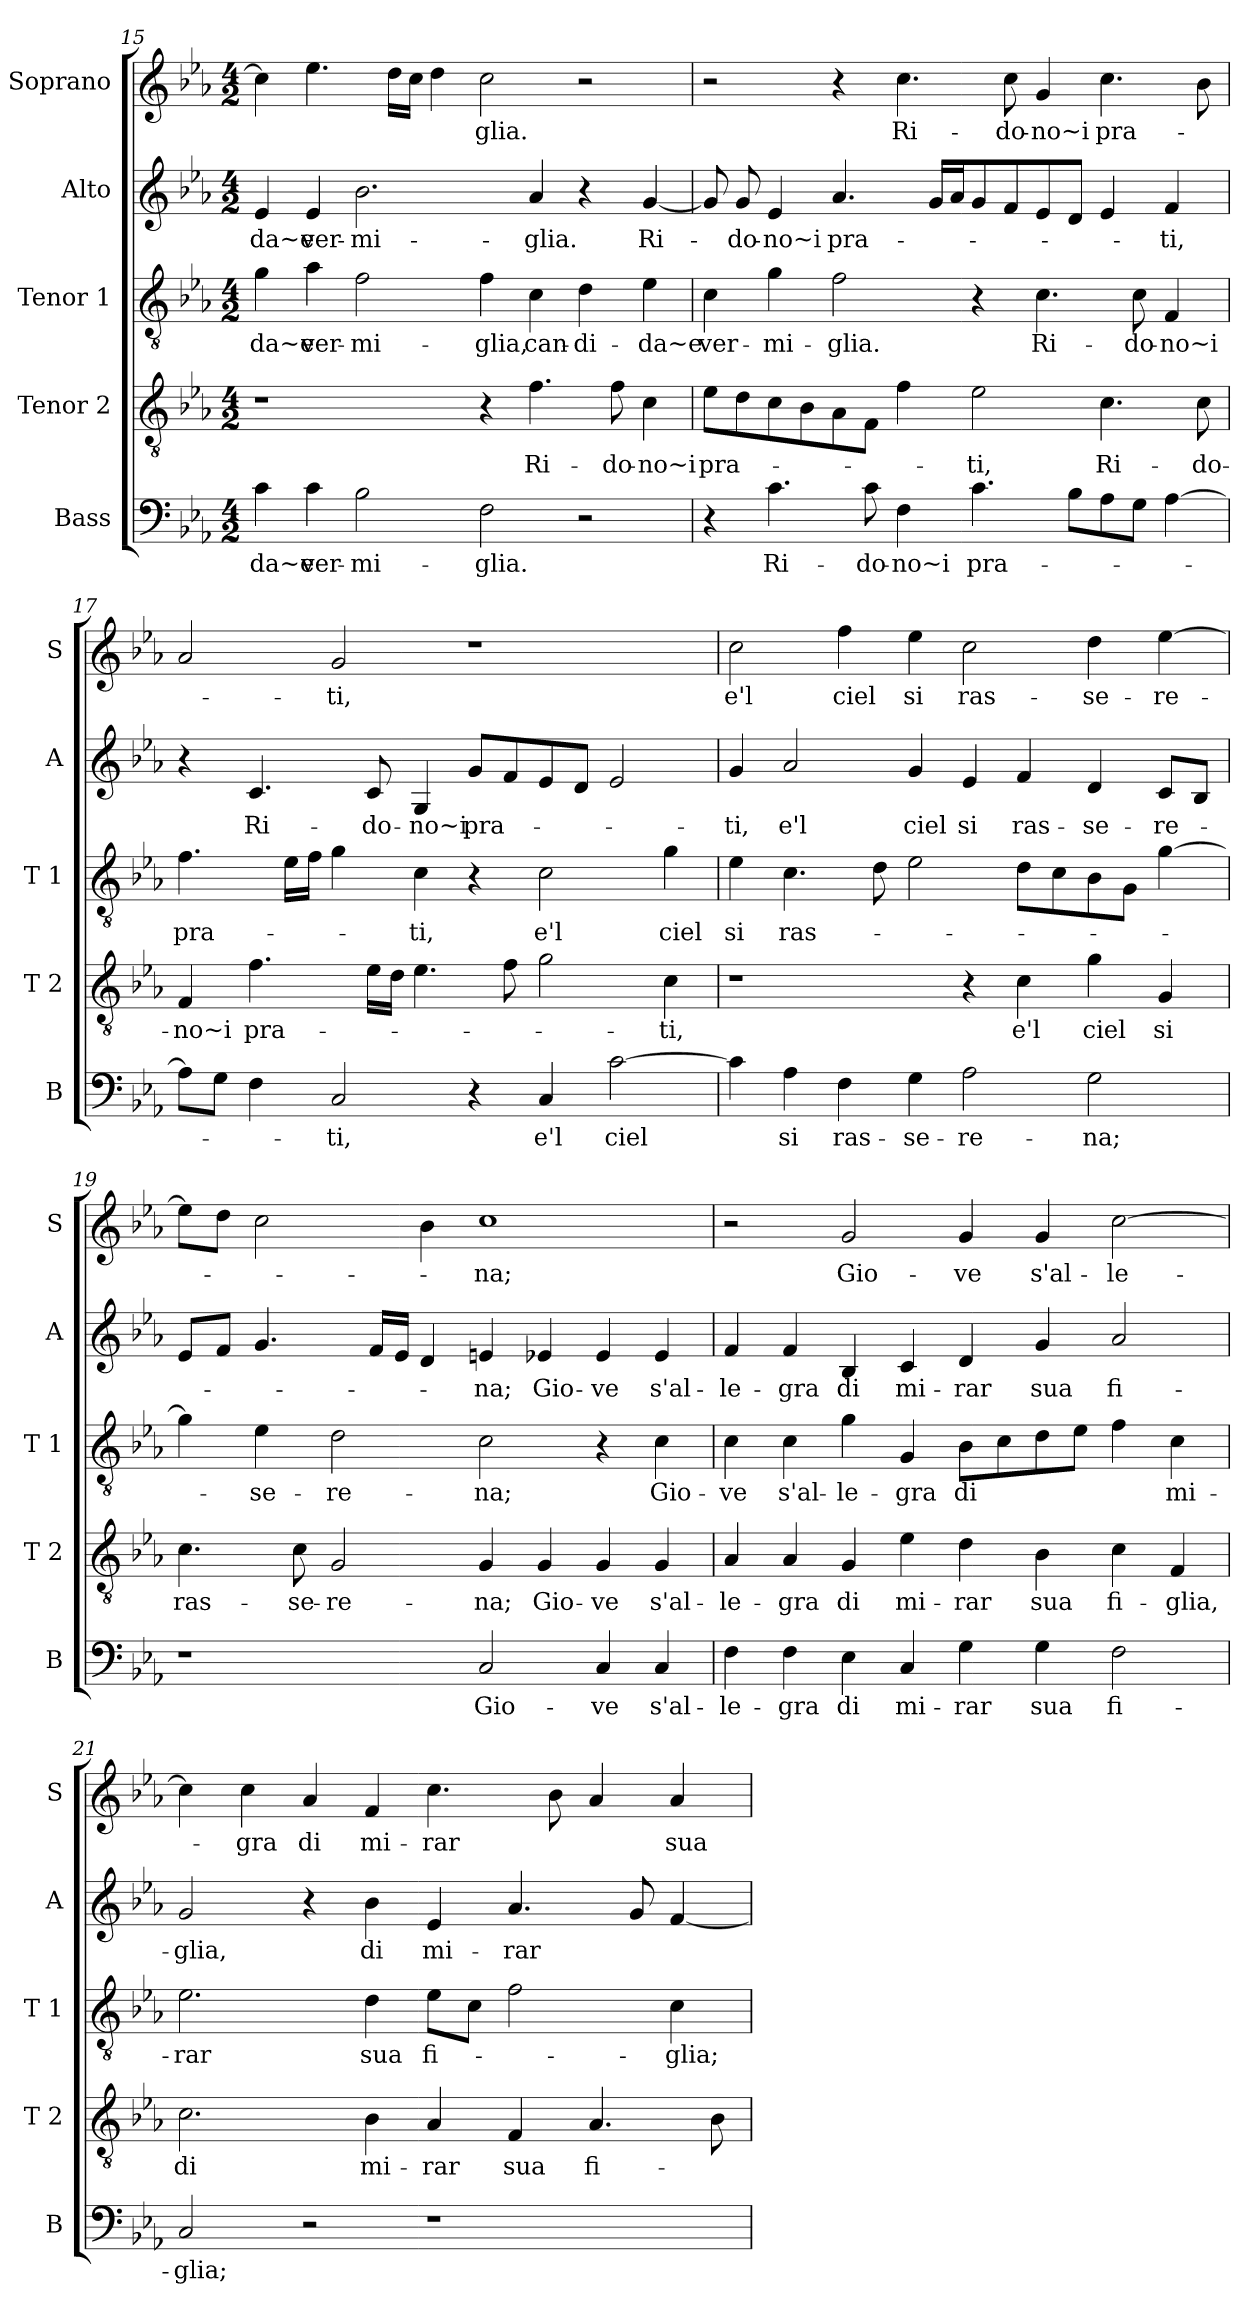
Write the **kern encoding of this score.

**kern	**text	**kern	**text	**kern	**text	**kern	**text	**kern	**text
*part5	*part5	*part4	*part4	*part3	*part3	*part2	*part2	*part1	*part1
*staff5	*staff5	*staff4	*staff4	*staff3	*staff3	*staff2	*staff2	*staff1	*staff1
*I"Bass	*	*I"Tenor 2	*	*I"Tenor 1	*	*I"Alto	*	*I"Soprano	*
*I'B	*	*I'T 2	*	*I'T 1	*	*I'A	*	*I'S	*
*clefF4	*	*clefGv2	*	*clefGv2	*	*clefG2	*	*clefG2	*
*k[b-e-a-]	*	*k[b-e-a-]	*	*k[b-e-a-]	*	*k[b-e-a-]	*	*k[b-e-a-]	*
*E-:	*	*E-:	*	*E-:	*	*E-:	*	*E-:	*
*M4/2	*	*M4/2	*	*M4/2	*	*M4/2	*	*M4/2	*
=15	=15	=15	=15	=15	=15	=15	=15	=15	=15
!	!LO:LY:b	!	!	!	!LO:LY:b	!	!LO:LY:b	!	!
4c\	-da~e	1r	.	4g\	-da~e	4e-/	-da~e	4cc\]	.
!	!LO:LY:b	!	!	!	!LO:LY:b	!	!LO:LY:b	!	!
4c\	ver-	.	.	4a-\	ver-	4e-/	ver-	4.ee-\	.
!	!LO:LY:b	!	!	!	!LO:LY:b	!	!LO:LY:b	!	!
2B-\	-mi-	.	.	2f\	-mi-	2.b-\	-mi-	.	.
.	.	.	.	.	.	.	.	16dd\LL	.
.	.	.	.	.	.	.	.	16cc\JJ	.
.	.	.	.	.	.	.	.	4dd\	.
!	!LO:LY:b	!	!	!	!LO:LY:b	!	!	!	!LO:LY:b
2F\	-glia.	4r	.	4f\	-glia,	.	.	2cc\	-glia.
!	!	!	!LO:LY:b	!	!LO:LY:b	!	!LO:LY:b	!	!
.	.	4.f\	Ri-	4c\	can-	4a-/	-glia.	.	.
!	!	!	!	!	!LO:LY:b	!	!	!	!
2r	.	.	.	4d\	-di-	4r	.	2r	.
!	!	!	!LO:LY:b	!	!	!	!	!	!
.	.	8f\	-do-	.	.	.	.	.	.
!	!	!	!LO:LY:b	!	!LO:LY:b	!	!LO:LY:b	!	!
.	.	4c\	-no~i	4e-\	-da~e	[4g/	Ri-	.	.
!!LO:PB:g=z
=16	=16	=16	=16	=16	=16	=16	=16	=16	=16
!	!	!	!LO:LY:b	!	!LO:LY:b	!	!	!	!
4r	.	8e-\L	pra-	4c\	ver-	8g/]	.	2r	.
!	!	!	!	!	!	!	!LO:LY:b	!	!
.	.	8d\	.	.	.	8g/	-do-	.	.
!	!LO:LY:b	!	!	!	!LO:LY:b	!	!LO:LY:b	!	!
4.c\	Ri-	8c\	.	4g\	-mi-	4e-/	-no~i	.	.
.	.	8B-\	.	.	.	.	.	.	.
!	!	!	!	!	!LO:LY:b	!	!LO:LY:b	!	!
.	.	8A-\	.	2f\	-glia.	4.a-/	pra-	4r	.
!	!LO:LY:b	!	!	!	!	!	!	!	!
8c\	-do-	8F\J	.	.	.	.	.	.	.
!	!LO:LY:b	!	!	!	!	!	!	!	!LO:LY:b
4F\	-no~i	4f\	.	.	.	.	.	4.cc\	Ri-
.	.	.	.	.	.	16g/LL	.	.	.
.	.	.	.	.	.	16a-/J	.	.	.
!	!LO:LY:b	!	!LO:LY:b	!	!	!	!	!	!
4.c\	pra-	2e-\	-ti,	4r	.	8g/	.	.	.
!	!	!	!	!	!	!	!	!	!LO:LY:b
.	.	.	.	.	.	8f/	.	8cc\	-do-
!	!	!	!	!	!LO:LY:b	!	!	!	!LO:LY:b
.	.	.	.	4.c\	Ri-	8e-/	.	4g/	-no~i
8B-\L	.	.	.	.	.	8d/J	.	.	.
!	!	!	!LO:LY:b	!	!	!	!	!	!LO:LY:b
8A-\	.	4.c\	Ri-	.	.	4e-/	.	4.cc\	pra-
!	!	!	!	!	!LO:LY:b	!	!	!	!
8G\J	.	.	.	8c\	-do-	.	.	.	.
!	!	!	!	!	!LO:LY:b	!	!LO:LY:b	!	!
[4A-\	.	.	.	4F/	-no~i	4f/	-ti,	.	.
!	!	!	!LO:LY:b	!	!	!	!	!	!
.	.	8c\	-do-	.	.	.	.	8b-\	.
=17	=17	=17	=17	=17	=17	=17	=17	=17	=17
!	!	!	!LO:LY:b	!	!LO:LY:b	!	!	!	!
8A-\L]	.	4F/	-no~i	4.f\	pra-	4r	.	2a-/	.
8G\J	.	.	.	.	.	.	.	.	.
!	!	!	!LO:LY:b	!	!	!	!LO:LY:b	!	!
4F\	.	4.f\	pra-	.	.	4.c/	Ri-	.	.
.	.	.	.	16e-\LL	.	.	.	.	.
.	.	.	.	16f\JJ	.	.	.	.	.
!	!LO:LY:b	!	!	!	!	!	!	!	!LO:LY:b
2C/	-ti,	.	.	4g\	.	.	.	2g/	-ti,
!	!	!	!	!	!	!	!LO:LY:b	!	!
.	.	16e-\LL	.	.	.	8c/	-do-	.	.
.	.	16d\JJ	.	.	.	.	.	.	.
!	!	!	!	!	!LO:LY:b	!	!LO:LY:b	!	!
.	.	4.e-\	.	4c\	-ti,	4G/	-no~i	.	.
!	!	!	!	!	!	!	!LO:LY:b	!	!
4r	.	.	.	4r	.	8g/L	pra-	1r	.
.	.	8f\	.	.	.	8f/	.	.	.
!	!LO:LY:b	!	!	!	!LO:LY:b	!	!	!	!
4C/	e'l	2g\	.	2c\	e'l	8e-/	.	.	.
.	.	.	.	.	.	8d/J	.	.	.
!	!LO:LY:b	!	!	!	!	!	!	!	!
[2c\	ciel	.	.	.	.	2e-/	.	.	.
!	!	!	!LO:LY:b	!	!LO:LY:b	!	!	!	!
.	.	4c\	-ti,	4g\	ciel	.	.	.	.
=18	=18	=18	=18	=18	=18	=18	=18	=18	=18
!	!	!	!	!	!LO:LY:b	!	!LO:LY:b	!	!LO:LY:b
4c\]	.	1r	.	4e-\	si	4g/	-ti,	2cc\	e'l
!	!LO:LY:b	!	!	!	!LO:LY:b	!	!LO:LY:b	!	!
4A-\	si	.	.	4.c\	ras-	2a-/	e'l	.	.
!	!LO:LY:b	!	!	!	!	!	!	!	!LO:LY:b
4F\	ras-	.	.	.	.	.	.	4ff\	ciel
.	.	.	.	8d\	.	.	.	.	.
!	!LO:LY:b	!	!	!	!	!	!LO:LY:b	!	!LO:LY:b
4G\	-se-	.	.	2e-\	.	4g/	ciel	4ee-\	si
!	!LO:LY:b	!	!	!	!	!	!LO:LY:b	!	!LO:LY:b
2A-\	-re-	4r	.	.	.	4e-/	si	2cc\	ras-
!	!	!	!LO:LY:b	!	!	!	!LO:LY:b	!	!
.	.	4c\	e'l	8d\L	.	4f/	ras-	.	.
.	.	.	.	8c\	.	.	.	.	.
!	!LO:LY:b	!	!LO:LY:b	!	!	!	!LO:LY:b	!	!LO:LY:b
2G\	-na;	4g\	ciel	8B-\	.	4d/	-se-	4dd\	-se-
.	.	.	.	8G\J	.	.	.	.	.
!	!	!	!LO:LY:b	!	!	!	!LO:LY:b	!	!LO:LY:b
.	.	4G/	si	[4g\	.	8c/L	-re-	[4ee-\	-re-
.	.	.	.	.	.	8B-/J	.	.	.
!!LO:LB:g=z
=19	=19	=19	=19	=19	=19	=19	=19	=19	=19
!	!	!	!LO:LY:b	!	!	!	!	!	!
1r	.	4.c\	ras-	4g\]	.	8e-/L	.	8ee-\L]	.
.	.	.	.	.	.	8f/J	.	8dd\J	.
!	!	!	!	!	!LO:LY:b	!	!	!	!
.	.	.	.	4e-\	-se-	4.g/	.	2cc\	.
!	!	!	!LO:LY:b	!	!	!	!	!	!
.	.	8c\	-se-	.	.	.	.	.	.
!	!	!	!LO:LY:b	!	!LO:LY:b	!	!	!	!
.	.	2G/	-re-	2d\	-re-	.	.	.	.
.	.	.	.	.	.	16f/LL	.	.	.
.	.	.	.	.	.	16e-/JJ	.	.	.
.	.	.	.	.	.	4d/	.	4b-\	.
!	!LO:LY:b	!	!LO:LY:b	!	!LO:LY:b	!	!LO:LY:b	!	!LO:LY:b
2C/	Gio-	4G/	-na;	2c\	-na;	4en/	-na;	1cc	-na;
!	!	!	!LO:LY:b	!	!	!	!LO:LY:b	!	!
.	.	4G/	Gio-	.	.	4e-X/	Gio-	.	.
!	!LO:LY:b	!	!LO:LY:b	!	!	!	!LO:LY:b	!	!
4C/	-ve	4G/	-ve	4r	.	4e-/	-ve	.	.
!	!LO:LY:b	!	!LO:LY:b	!	!LO:LY:b	!	!LO:LY:b	!	!
4C/	s'al-	4G/	s'al-	4c\	Gio-	4e-/	s'al-	.	.
=20	=20	=20	=20	=20	=20	=20	=20	=20	=20
!	!LO:LY:b	!	!LO:LY:b	!	!LO:LY:b	!	!LO:LY:b	!	!
4F\	-le-	4A-/	-le-	4c\	-ve	4f/	-le-	2r	.
!	!LO:LY:b	!	!LO:LY:b	!	!LO:LY:b	!	!LO:LY:b	!	!
4F\	-gra	4A-/	-gra	4c\	s'al-	4f/	-gra	.	.
!	!LO:LY:b	!	!LO:LY:b	!	!LO:LY:b	!	!LO:LY:b	!	!LO:LY:b
4E-\	di	4G/	di	4g\	-le-	4B-/	di	2g/	Gio-
!	!LO:LY:b	!	!LO:LY:b	!	!LO:LY:b	!	!LO:LY:b	!	!
4C/	mi-	4e-\	mi-	4G/	-gra	4c/	mi-	.	.
!	!LO:LY:b	!	!LO:LY:b	!	!LO:LY:b	!	!LO:LY:b	!	!LO:LY:b
4G\	-rar	4d\	-rar	8B-\L	di	4d/	-rar	4g/	-ve
.	.	.	.	8c\	.	.	.	.	.
!	!LO:LY:b	!	!LO:LY:b	!	!	!	!LO:LY:b	!	!LO:LY:b
4G\	sua	4B-\	sua	8d\	.	4g/	sua	4g/	s'al-
.	.	.	.	8e-\J	.	.	.	.	.
!	!LO:LY:b	!	!LO:LY:b	!	!	!	!LO:LY:b	!	!LO:LY:b
2F\	fi-	4c\	fi-	4f\	.	2a-/	fi-	[2cc\	-le-
!	!	!	!LO:LY:b	!	!LO:LY:b	!	!	!	!
.	.	4F/	-glia,	4c\	mi-	.	.	.	.
=21	=21	=21	=21	=21	=21	=21	=21	=21	=21
!	!LO:LY:b	!	!LO:LY:b	!	!LO:LY:b	!	!LO:LY:b	!	!
2C/	-glia;	2.c\	di	2.e-\	-rar	2g/	-glia,	4cc\]	.
!	!	!	!	!	!	!	!	!	!LO:LY:b
.	.	.	.	.	.	.	.	4cc\	-gra
!	!	!	!	!	!	!	!	!	!LO:LY:b
2r	.	.	.	.	.	4r	.	4a-/	di
!	!	!	!LO:LY:b	!	!LO:LY:b	!	!LO:LY:b	!	!LO:LY:b
.	.	4B-\	mi-	4d\	sua	4b-\	di	4f/	mi-
!	!	!	!LO:LY:b	!	!LO:LY:b	!	!LO:LY:b	!	!LO:LY:b
1r	.	4A-/	-rar	8e-\L	fi-	4e-/	mi-	4.cc\	-rar
.	.	.	.	8c\J	.	.	.	.	.
!	!	!	!LO:LY:b	!	!	!	!LO:LY:b	!	!
.	.	4F/	sua	2f\	.	4.a-/	-rar	.	.
.	.	.	.	.	.	.	.	8b-\	.
!	!	!	!LO:LY:b	!	!	!	!	!	!
.	.	4.A-/	fi-	.	.	.	.	4a-/	.
.	.	.	.	.	.	8g/	.	.	.
!	!	!	!	!	!LO:LY:b	!	!	!	!LO:LY:b
.	.	.	.	4c\	-glia;	[4f/	.	4a-/	sua
.	.	8B-\	.	.	.	.	.	.	.
=	=	=	=	=	=	=	=	=	=
*-	*-	*-	*-	*-	*-	*-	*-	*-	*-
